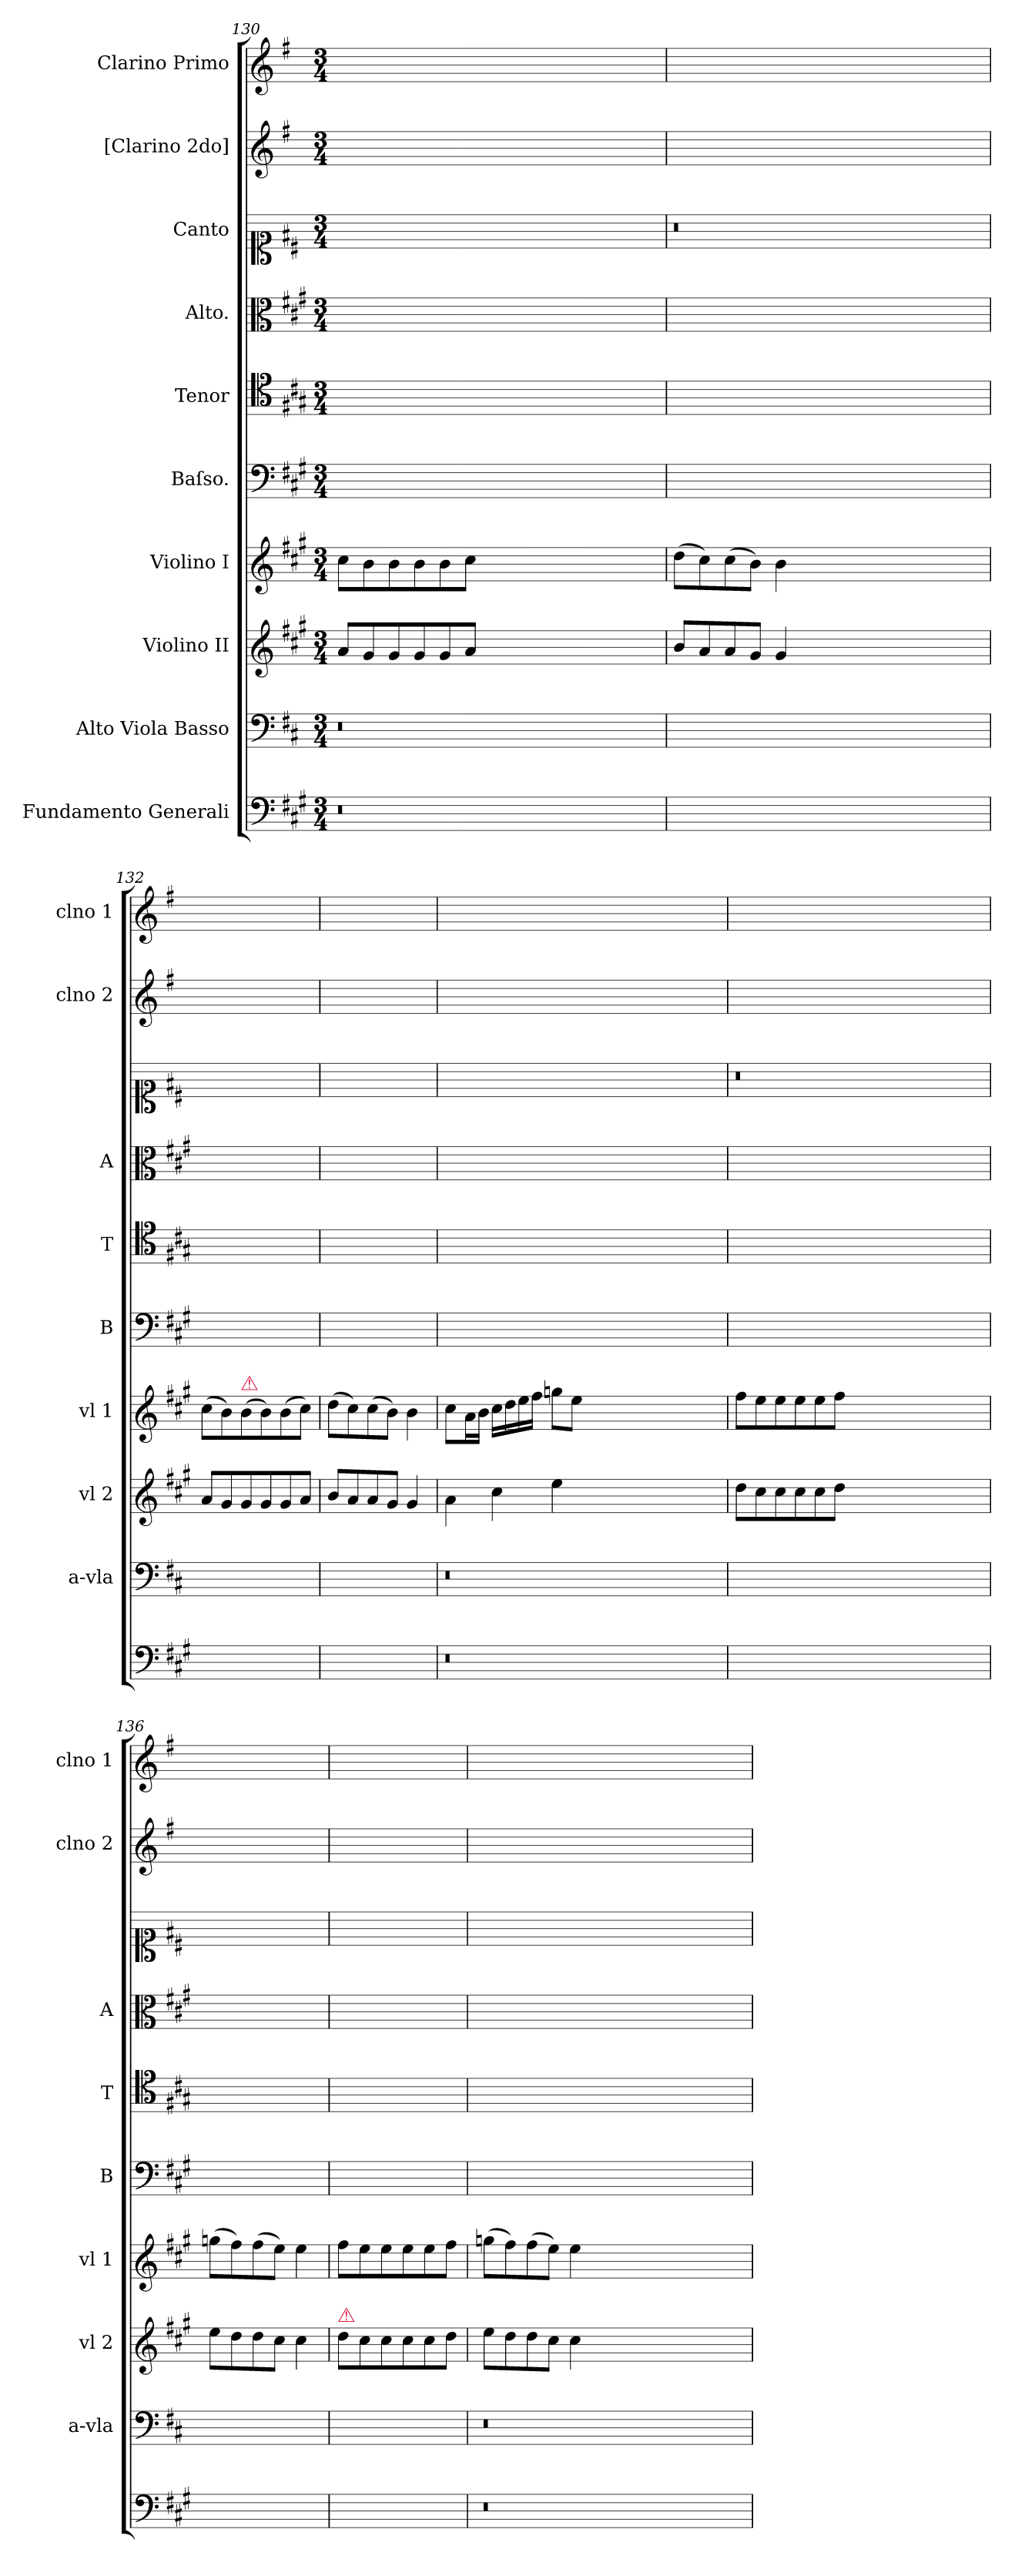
**kern	**kern	**kern	**kern	**kern	**kern	**kern	**kern	**kern	**kern
*part10	*part9	*part8	*part7	*part6	*part5	*part4	*part3	*part2	*part1
*staff10	*staff9	*staff8	*staff7	*staff6	*staff5	*staff4	*staff3	*staff2	*staff1
*I"Fundamento Generali	*I"Alto Viola Basso	*I"Violino II	*I"Violino I	*I"Baſso.	*I"Tenor	*I"Alto.	*I"Canto	*I"[Clarino 2do]	*I"Clarino Primo
*	*I'a-vla	*I'vl 2	*I'vl 1	*I'B	*I'T	*I'A	*	*I'clno 2	*I'clno 1
*clefF4	*clefF4	*clefG2	*clefG2	*clefF4	*clefC4	*clefC3	*clefC1	*clefG2	*clefG2
*	*	*	*	*	*	*	*	*ITrd-1c-2	*ITrd-1c-2
*k[f#c#g#]	*k[f#c#]	*k[f#c#g#]	*k[f#c#g#]	*k[f#c#g#]	*k[f#c#g#]	*k[f#c#g#]	*k[f#c#]	*k[f#c#g#]	*k[f#c#g#]
*M3/4	*M3/4	*M3/4	*M3/4	*M3/4	*M3/4	*M3/4	*M3/4	*M3/4	*M3/4
=130	=130	=130	=130	=130	=130	=130	=130	=130	=130
0.r	0.r	8a/L	8cc#\L	2.ryy	2.ryy	2.ryy	0.ryy	2.ryy	2.ryy
.	.	8g#/	8b\	.	.	.	.	.	.
.	.	8g#/	8b\	.	.	.	.	.	.
.	.	8g#/	8b\	.	.	.	.	.	.
.	.	8g#/	8b\	.	.	.	.	.	.
.	.	8a/J	8cc#\J	.	.	.	.	.	.
.	.	0ryy	0ryy	0ryy	0ryy	0ryy	.	0ryy	0ryy
.	.	4ryy	4ryy	4ryy	4ryy	4ryy	.	4ryy	4ryy
=131	=131	=131	=131	=131	=131	=131	=131	=131	=131
0.ryy	0.ryy	8b/L	(8dd\L	2.ryy	2.ryy	2.ryy	0.r	2.ryy	2.ryy
.	.	8a/	8cc#\)	.	.	.	.	.	.
.	.	8a/	(8cc#\	.	.	.	.	.	.
.	.	8g#/J	8b\J)	.	.	.	.	.	.
.	.	4g#/	4b\	.	.	.	.	.	.
.	.	0ryy	0ryy	0ryy	0ryy	0ryy	.	0ryy	0ryy
.	.	4ryy	4ryy	4ryy	4ryy	4ryy	.	4ryy	4ryy
=132	=132	=132	=132	=132	=132	=132	=132	=132	=132
2.ryy	2.ryy	8a/L	(8cc#\L	2.ryy	2.ryy	2.ryy	2.ryy	2.ryy	2.ryy
.	.	8g#/	8b\)	.	.	.	.	.	.
!	!	!	!LO:TX:a:color=crimson:t=⚠	!	!	!	!	!	!
.	.	8g#/	(8b\	.	.	.	.	.	.
.	.	8g#/	8b\)	.	.	.	.	.	.
.	.	8g#/	(8b\	.	.	.	.	.	.
.	.	8a/J	8cc#\J)	.	.	.	.	.	.
=133	=133	=133	=133	=133	=133	=133	=133	=133	=133
2.ryy	2.ryy	8b/L	(8dd\L	2.ryy	2.ryy	2.ryy	2.ryy	2.ryy	2.ryy
.	.	8a/	8cc#\)	.	.	.	.	.	.
.	.	8a/	(8cc#\	.	.	.	.	.	.
.	.	8g#/J	8b\J)	.	.	.	.	.	.
.	.	4g#/	4b\	.	.	.	.	.	.
=134	=134	=134	=134	=134	=134	=134	=134	=134	=134
0.r	0.r	4a\	8cc#\L	2.ryy	2.ryy	2.ryy	0.ryy	2.ryy	2.ryy
.	.	.	16a\L	.	.	.	.	.	.
.	.	.	16b\JJ	.	.	.	.	.	.
.	.	4cc#\	16cc#\LL	.	.	.	.	.	.
.	.	.	16dd\	.	.	.	.	.	.
.	.	.	16ee\	.	.	.	.	.	.
.	.	.	16ff#\JJ	.	.	.	.	.	.
.	.	4ee\	8ggn\L	.	.	.	.	.	.
.	.	.	8ee\J	.	.	.	.	.	.
.	.	0ryy	0ryy	0ryy	0ryy	0ryy	.	0ryy	0ryy
.	.	4ryy	4ryy	4ryy	4ryy	4ryy	.	4ryy	4ryy
=135	=135	=135	=135	=135	=135	=135	=135	=135	=135
0.ryy	0.ryy	8dd\L	8ff#\L	2.ryy	2.ryy	2.ryy	0.r	2.ryy	2.ryy
.	.	8cc#\	8ee\	.	.	.	.	.	.
.	.	8cc#\	8ee\	.	.	.	.	.	.
.	.	8cc#\	8ee\	.	.	.	.	.	.
.	.	8cc#\	8ee\	.	.	.	.	.	.
.	.	8dd\J	8ff#\J	.	.	.	.	.	.
.	.	0ryy	0ryy	0ryy	0ryy	0ryy	.	0ryy	0ryy
.	.	4ryy	4ryy	4ryy	4ryy	4ryy	.	4ryy	4ryy
=136	=136	=136	=136	=136	=136	=136	=136	=136	=136
2.ryy	2.ryy	8ee\L	(8ggn\L	2.ryy	2.ryy	2.ryy	2.ryy	2.ryy	2.ryy
.	.	8dd\	8ff#\)	.	.	.	.	.	.
.	.	8dd\	(8ff#\	.	.	.	.	.	.
.	.	8cc#\J	8ee\J)	.	.	.	.	.	.
.	.	4cc#\	4ee\	.	.	.	.	.	.
=137	=137	=137	=137	=137	=137	=137	=137	=137	=137
!	!	!LO:TX:a:color=crimson:t=⚠	!	!	!	!	!	!	!
2.ryy	2.ryy	8dd\L	8ff#\L	2.ryy	2.ryy	2.ryy	2.ryy	2.ryy	2.ryy
.	.	8cc#\	8ee\	.	.	.	.	.	.
.	.	8cc#\	8ee\	.	.	.	.	.	.
.	.	8cc#\	8ee\	.	.	.	.	.	.
.	.	8cc#\	8ee\	.	.	.	.	.	.
.	.	8dd\J	8ff#\J	.	.	.	.	.	.
=138	=138	=138	=138	=138	=138	=138	=138	=138	=138
0.r	0.r	8ee\L	(8ggn\L	2.ryy	2.ryy	2.ryy	0.ryy	2.ryy	2.ryy
.	.	8dd\	8ff#\)	.	.	.	.	.	.
.	.	8dd\	(8ff#\	.	.	.	.	.	.
.	.	8cc#\J	8ee\J)	.	.	.	.	.	.
.	.	4cc#\	4ee\	.	.	.	.	.	.
.	.	0ryy	0ryy	0ryy	0ryy	0ryy	.	0ryy	0ryy
.	.	4ryy	4ryy	4ryy	4ryy	4ryy	.	4ryy	4ryy
=	=	=	=	=	=	=	=	=	=
*-	*-	*-	*-	*-	*-	*-	*-	*-	*-
